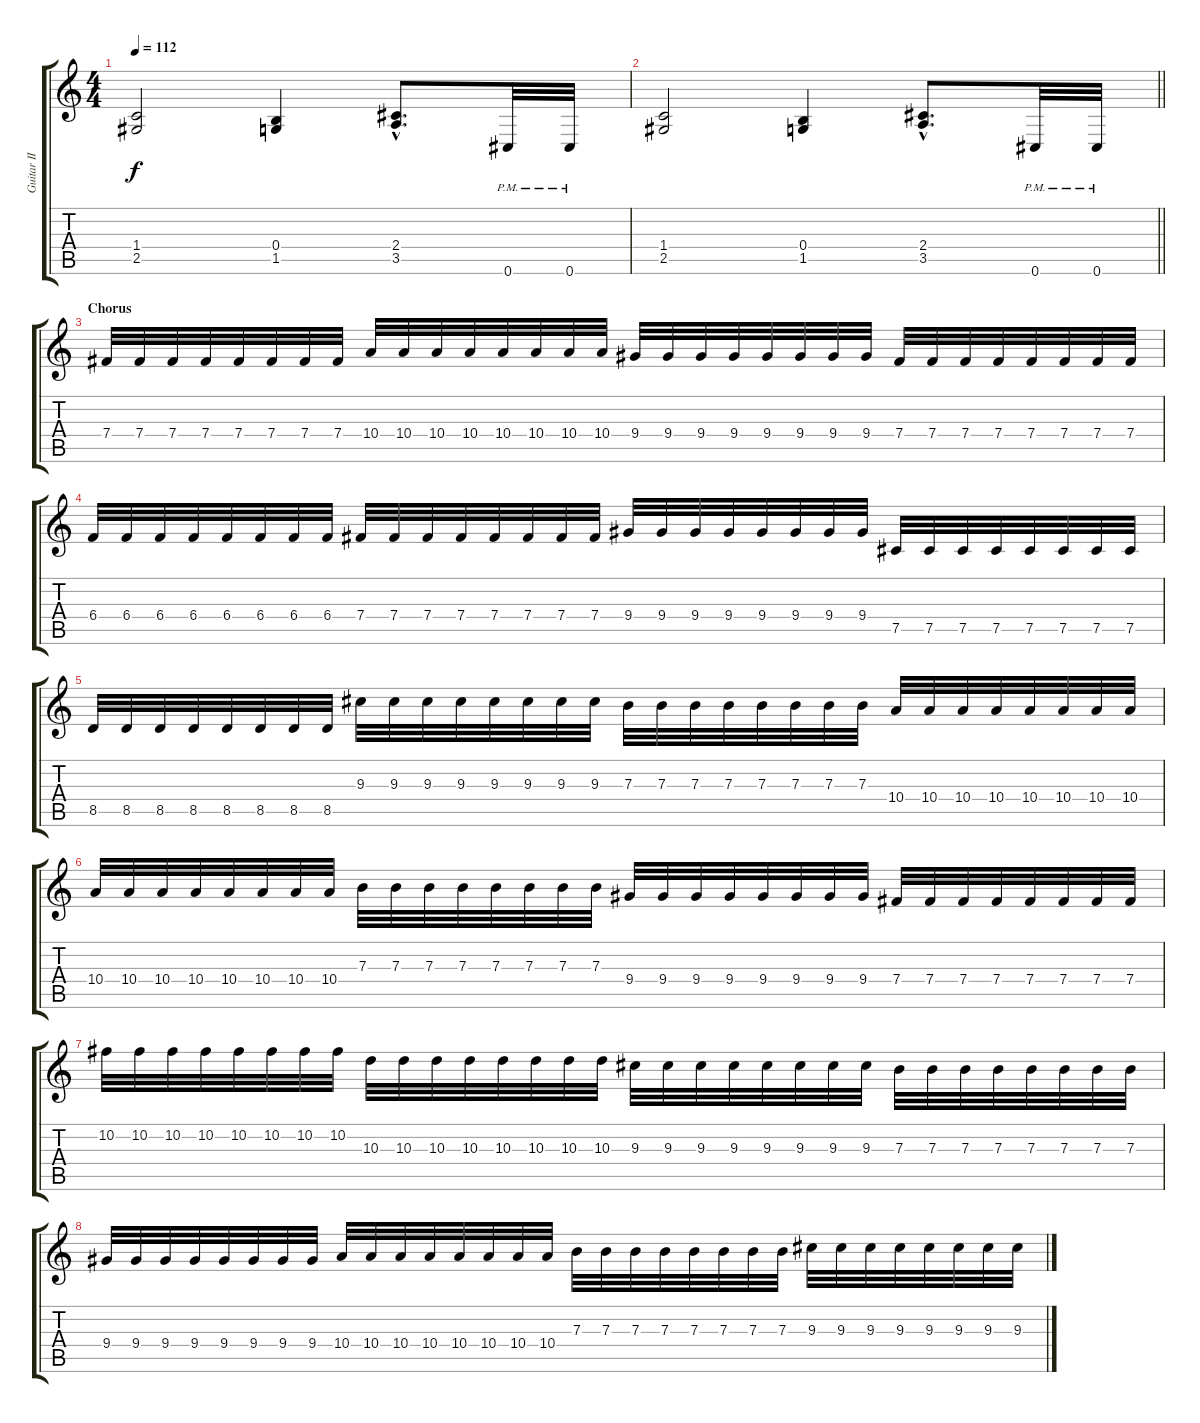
\track ("Guitar II" "Guitar II") {instrument distortionguitar}
\staff {score tabs}
\tuning (Db4 Ab3 E3 B2 Gb2 Db2) {hide}
\ts (4 4)
\tempo 112
\clef g2
\ks c
(1.4 2.5).2{dy f} (0.4 1.5).4 (2.4{hac} 3.5{hac}).8{d} 0.6{pm}.32 0.6{pm}.32 |
\barLineRight lightlight
(1.4 2.5).2 (0.4 1.5).4 (2.4{hac} 3.5{hac}).8{d} 0.6{pm}.32 0.6{pm}.32 |
\section ("" "Chorus")
7.4.32 7.4.32 7.4.32 7.4.32 7.4.32 7.4.32 7.4.32 7.4.32 10.4.32 10.4.32 10.4.32 10.4.32 10.4.32 10.4.32 10.4.32 10.4.32 9.4.32 9.4.32 9.4.32 9.4.32 9.4.32 9.4.32 9.4.32 9.4.32 7.4.32 7.4.32 7.4.32 7.4.32 7.4.32 7.4.32 7.4.32 7.4.32 |
6.4.32 6.4.32 6.4.32 6.4.32 6.4.32 6.4.32 6.4.32 6.4.32 7.4.32 7.4.32 7.4.32 7.4.32 7.4.32 7.4.32 7.4.32 7.4.32 9.4.32 9.4.32 9.4.32 9.4.32 9.4.32 9.4.32 9.4.32 9.4.32 7.5.32 7.5.32 7.5.32 7.5.32 7.5.32 7.5.32 7.5.32 7.5.32 |
8.5.32 8.5.32 8.5.32 8.5.32 8.5.32 8.5.32 8.5.32 8.5.32 9.3.32 9.3.32 9.3.32 9.3.32 9.3.32 9.3.32 9.3.32 9.3.32 7.3.32 7.3.32 7.3.32 7.3.32 7.3.32 7.3.32 7.3.32 7.3.32 10.4.32 10.4.32 10.4.32 10.4.32 10.4.32 10.4.32 10.4.32 10.4.32 |
10.4.32 10.4.32 10.4.32 10.4.32 10.4.32 10.4.32 10.4.32 10.4.32 7.3.32 7.3.32 7.3.32 7.3.32 7.3.32 7.3.32 7.3.32 7.3.32 9.4.32 9.4.32 9.4.32 9.4.32 9.4.32 9.4.32 9.4.32 9.4.32 7.4.32 7.4.32 7.4.32 7.4.32 7.4.32 7.4.32 7.4.32 7.4.32 |
10.2.32 10.2.32 10.2.32 10.2.32 10.2.32 10.2.32 10.2.32 10.2.32 10.3.32 10.3.32 10.3.32 10.3.32 10.3.32 10.3.32 10.3.32 10.3.32 9.3.32 9.3.32 9.3.32 9.3.32 9.3.32 9.3.32 9.3.32 9.3.32 7.3.32 7.3.32 7.3.32 7.3.32 7.3.32 7.3.32 7.3.32 7.3.32 |
9.4.32 9.4.32 9.4.32 9.4.32 9.4.32 9.4.32 9.4.32 9.4.32 10.4.32 10.4.32 10.4.32 10.4.32 10.4.32 10.4.32 10.4.32 10.4.32 7.3.32 7.3.32 7.3.32 7.3.32 7.3.32 7.3.32 7.3.32 7.3.32 9.3.32 9.3.32 9.3.32 9.3.32 9.3.32 9.3.32 9.3.32 9.3.32
